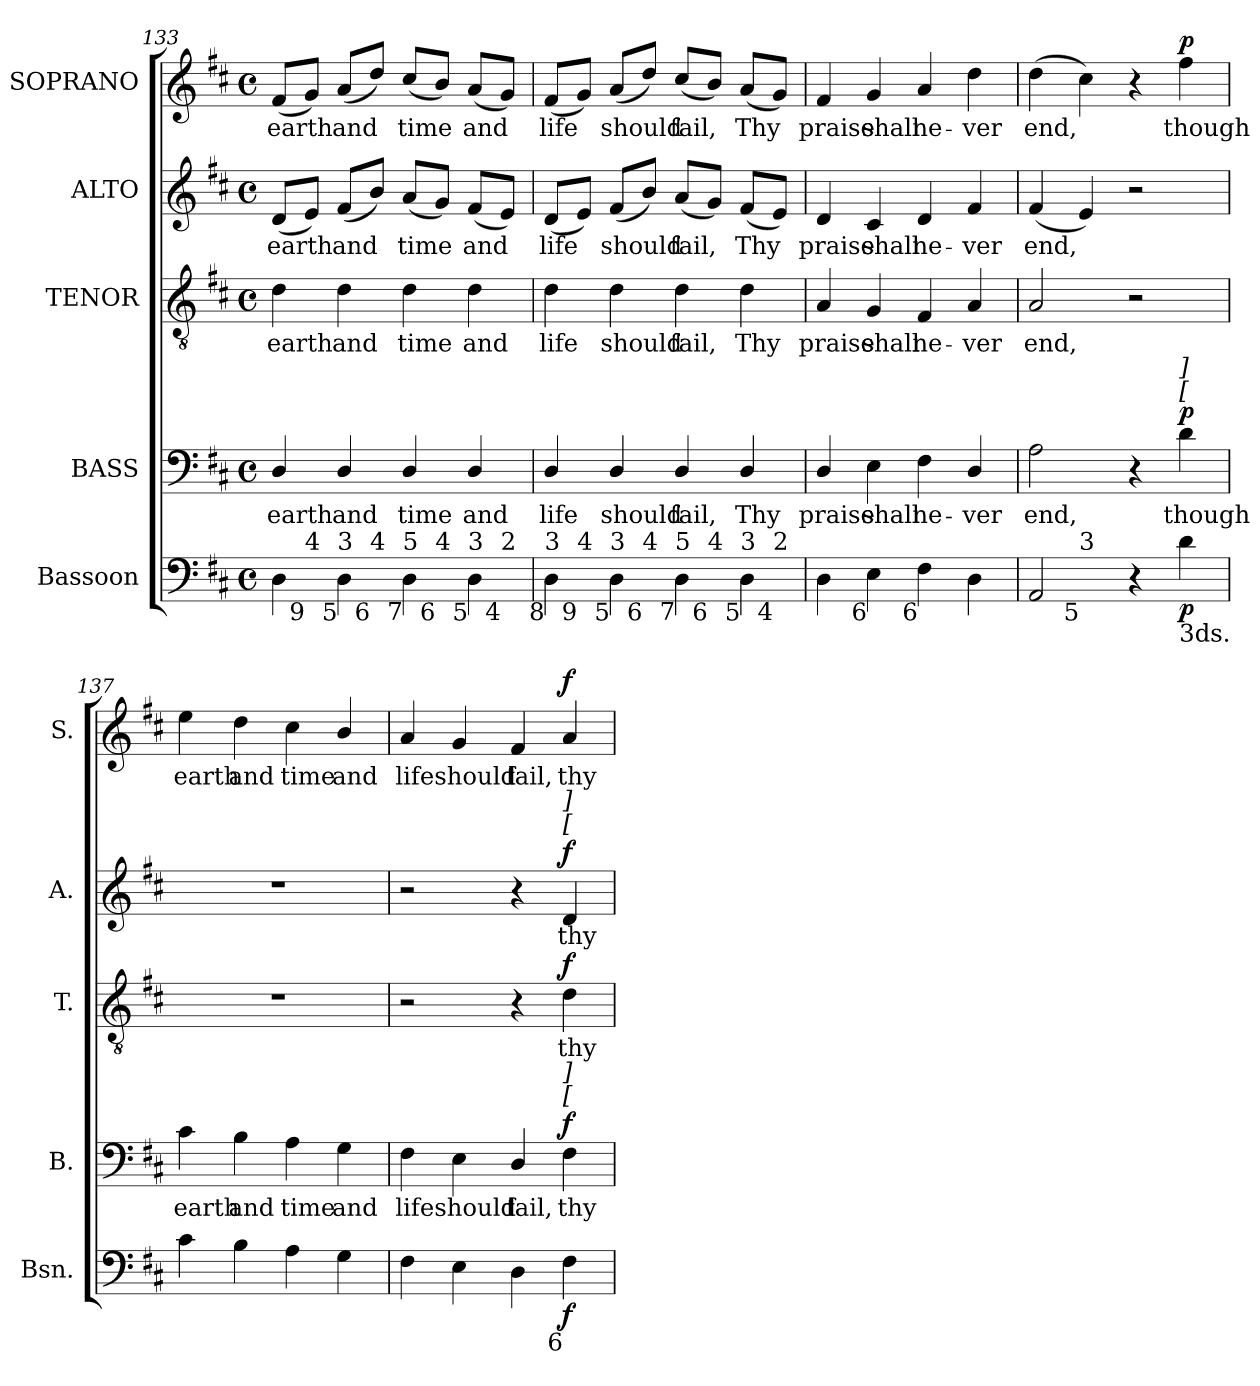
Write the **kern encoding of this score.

**kern	**dynam	**kern	**text	**dynam	**kern	**text	**dynam	**kern	**text	**dynam	**kern	**text	**dynam
*part5	*part5	*part4	*part4	*part4	*part3	*part3	*part3	*part2	*part2	*part2	*part1	*part1	*part1
*staff5	*staff5	*staff4	*staff4	*staff4	*staff3	*staff3	*staff3	*staff2	*staff2	*staff2	*staff1	*staff1	*staff1
*I"Bassoon	*	*I"BASS	*	*	*I"TENOR	*	*	*I"ALTO	*	*	*I"SOPRANO	*	*
*I'Bsn.	*	*I'B.	*	*	*I'T.	*	*	*I'A.	*	*	*I'S.	*	*
*clefF4	*	*clefF4	*	*	*clefGv2	*	*	*clefG2	*	*	*clefG2	*	*
*	*	*	*	*	*ITrd7c12	*	*	*	*	*	*	*	*
*k[f#c#]	*	*k[f#c#]	*	*	*k[f#c#]	*	*	*k[f#c#]	*	*	*k[f#c#]	*	*
*D:	*	*D:	*	*	*D:	*	*	*D:	*	*	*D:	*	*
*M4/4	*	*M4/4	*	*	*M4/4	*	*	*M4/4	*	*	*M4/4	*	*
*met(c)	*	*met(c)	*	*	*met(c)	*	*	*met(c)	*	*	*met(c)	*	*
=133	=133	=133	=133	=133	=133	=133	=133	=133	=133	=133	=133	=133	=133
!	!	!	!LO:LY:b:color=#000000	!	!	!	!	!	!	!	!	!	!
!	!	!	!	!	!	!LO:LY:b:color=#000000	!	!	!	!	!	!	!
!	!	!	!	!	!	!	!	!	!LO:LY:b:color=#000000	!	!	!	!
!LO:TX:b:rj:t=8	!	!	!	!	!	!	!	!	!	!	!	!	!
!LO:TX:t=3	!	!	!	!	!	!	!	!	!	!	!	!	!
!	!	!	!	!	!	!	!	!	!	!	!	!LO:LY:b:color=#000000	!
*^	*	*	*	*	*	*	*	*	*	*	*	*	*
*	*^	*	*	*	*	*	*	*	*	*	*	*	*	*
*	*	*^	*	*	*	*	*	*	*	*	*	*	*	*	*
4Di\	8ryy	4.ryy	2ryy	.	4Di/	earth	.	4Di\	earth	.	(8di/L	earth	.	(8f#i/L	earth	.
!	!LO:TX:b:rj:t=9	!	!	!	!	!	!	!	!	!	!	!	!	!	!	!
!	!LO:TX:t=4	!	!	!	!	!	!	!	!	!	!	!	!	!	!	!
.	2..ryy	.	.	.	.	.	.	.	.	.	8ei/J)	.	.	8gi/J)	.	.
!	!	!	!	!	!	!LO:LY:b:color=#000000	!	!	!	!	!	!	!	!	!	!
!	!	!	!	!	!	!	!	!	!LO:LY:b:color=#000000	!	!	!	!	!	!	!
!	!	!	!	!	!	!	!	!	!	!	!	!LO:LY:b:color=#000000	!	!	!	!
!LO:TX:b:rj:t=5	!	!	!	!	!	!	!	!	!	!	!	!	!	!	!	!
!LO:TX:t=3	!	!	!	!	!	!	!	!	!	!	!	!	!	!	!	!
!	!	!	!	!	!	!	!	!	!	!	!	!	!	!	!LO:LY:b:color=#000000	!
4Di\	.	.	.	.	4Di/	and	.	4Di\	and	.	(8f#i/L	and	.	(8ai/L	and	.
!	!	!LO:TX:b:rj:t=6	!	!	!	!	!	!	!	!	!	!	!	!	!	!
!	!	!LO:TX:t=4	!	!	!	!	!	!	!	!	!	!	!	!	!	!
.	.	2ryy	.	.	.	.	.	.	.	.	8bi/J)	.	.	8ddi/J)	.	.
!	!	!	!	!	!	!LO:LY:b:color=#000000	!	!	!	!	!	!	!	!	!	!
!	!	!	!	!	!	!	!	!	!LO:LY:b:color=#000000	!	!	!	!	!	!	!
!	!	!	!	!	!	!	!	!	!	!	!	!LO:LY:b:color=#000000	!	!	!	!
!LO:TX:b:rj:t=7	!	!	!	!	!	!	!	!	!	!	!	!	!	!	!	!
!LO:TX:t=5	!	!	!	!	!	!	!	!	!	!	!	!	!	!	!	!
!	!	!	!	!	!	!	!	!	!	!	!	!	!	!	!LO:LY:b:color=#000000	!
4Di\	.	.	8ryy	.	4Di/	time	.	4Di\	time	.	(8ai/L	time	.	(8cc#i/L	time	.
!	!	!	!LO:TX:b:rj:t=6	!	!	!	!	!	!	!	!	!	!	!	!	!
!	!	!	!LO:TX:t=4	!	!	!	!	!	!	!	!	!	!	!	!	!
.	.	.	4.ryy	.	.	.	.	.	.	.	8gi/J)	.	.	8bi/J)	.	.
!	!	!	!	!	!	!LO:LY:b:color=#000000	!	!	!	!	!	!	!	!	!	!
!	!	!	!	!	!	!	!	!	!LO:LY:b:color=#000000	!	!	!	!	!	!	!
!	!	!	!	!	!	!	!	!	!	!	!	!LO:LY:b:color=#000000	!	!	!	!
!LO:TX:b:rj:t=5	!	!	!	!	!	!	!	!	!	!	!	!	!	!	!	!
!LO:TX:t=3	!	!	!	!	!	!	!	!	!	!	!	!	!	!	!	!
!	!	!	!	!	!	!	!	!	!	!	!	!	!	!	!LO:LY:b:color=#000000	!
4Di\	.	.	.	.	4Di/	and	.	4Di\	and	.	(8f#i/L	and	.	(8ai/L	and	.
!	!	!LO:TX:b:rj:t=4	!	!	!	!	!	!	!	!	!	!	!	!	!	!
!	!	!LO:TX:t=2	!	!	!	!	!	!	!	!	!	!	!	!	!	!
.	.	8ryy	.	.	.	.	.	.	.	.	8ei/J)	.	.	8gi/J)	.	.
=134	=134	=134	=134	=134	=134	=134	=134	=134	=134	=134	=134	=134	=134	=134	=134	=134
!	!	!	!	!	!	!LO:LY:b:color=#000000	!	!	!	!	!	!	!	!	!	!
!	!	!	!	!	!	!	!	!	!LO:LY:b:color=#000000	!	!	!	!	!	!	!
!	!	!	!	!	!	!	!	!	!	!	!	!LO:LY:b:color=#000000	!	!	!	!
!LO:TX:b:rj:t=8	!	!	!	!	!	!	!	!	!	!	!	!	!	!	!	!
!LO:TX:t=3	!	!	!	!	!	!	!	!	!	!	!	!	!	!	!	!
!	!	!	!	!	!	!	!	!	!	!	!	!	!	!	!LO:LY:b:color=#000000	!
4Di\	8ryy	4.ryy	2ryy	.	4Di/	life	.	4Di\	life	.	(8di/L	life	.	(8f#i/L	life	.
!	!LO:TX:b:rj:t=9	!	!	!	!	!	!	!	!	!	!	!	!	!	!	!
!	!LO:TX:t=4	!	!	!	!	!	!	!	!	!	!	!	!	!	!	!
.	2..ryy	.	.	.	.	.	.	.	.	.	8ei/J)	.	.	8gi/J)	.	.
!	!	!	!	!	!	!LO:LY:b:color=#000000	!	!	!	!	!	!	!	!	!	!
!	!	!	!	!	!	!	!	!	!LO:LY:b:color=#000000	!	!	!	!	!	!	!
!	!	!	!	!	!	!	!	!	!	!	!	!LO:LY:b:color=#000000	!	!	!	!
!LO:TX:b:rj:t=5	!	!	!	!	!	!	!	!	!	!	!	!	!	!	!	!
!LO:TX:t=3	!	!	!	!	!	!	!	!	!	!	!	!	!	!	!	!
!	!	!	!	!	!	!	!	!	!	!	!	!	!	!	!LO:LY:b:color=#000000	!
4Di\	.	.	.	.	4Di/	should	.	4Di\	should	.	(8f#i/L	should	.	(8ai/L	should	.
!	!	!LO:TX:b:rj:t=6	!	!	!	!	!	!	!	!	!	!	!	!	!	!
!	!	!LO:TX:t=4	!	!	!	!	!	!	!	!	!	!	!	!	!	!
.	.	2ryy	.	.	.	.	.	.	.	.	8bi/J)	.	.	8ddi/J)	.	.
!	!	!	!	!	!	!LO:LY:b:color=#000000	!	!	!	!	!	!	!	!	!	!
!	!	!	!	!	!	!	!	!	!LO:LY:b:color=#000000	!	!	!	!	!	!	!
!	!	!	!	!	!	!	!	!	!	!	!	!LO:LY:b:color=#000000	!	!	!	!
!LO:TX:b:rj:t=7	!	!	!	!	!	!	!	!	!	!	!	!	!	!	!	!
!LO:TX:t=5	!	!	!	!	!	!	!	!	!	!	!	!	!	!	!	!
!	!	!	!	!	!	!	!	!	!	!	!	!	!	!	!LO:LY:b:color=#000000	!
4Di\	.	.	8ryy	.	4Di/	fail,	.	4Di\	fail,	.	(8ai/L	fail,	.	(8cc#i/L	fail,	.
!	!	!	!LO:TX:b:rj:t=6	!	!	!	!	!	!	!	!	!	!	!	!	!
!	!	!	!LO:TX:t=4	!	!	!	!	!	!	!	!	!	!	!	!	!
.	.	.	4.ryy	.	.	.	.	.	.	.	8gi/J)	.	.	8bi/J)	.	.
!	!	!	!	!	!	!LO:LY:b:color=#000000	!	!	!	!	!	!	!	!	!	!
!	!	!	!	!	!	!	!	!	!LO:LY:b:color=#000000	!	!	!	!	!	!	!
!	!	!	!	!	!	!	!	!	!	!	!	!LO:LY:b:color=#000000	!	!	!	!
!LO:TX:b:rj:t=5	!	!	!	!	!	!	!	!	!	!	!	!	!	!	!	!
!LO:TX:t=3	!	!	!	!	!	!	!	!	!	!	!	!	!	!	!	!
!	!	!	!	!	!	!	!	!	!	!	!	!	!	!	!LO:LY:b:color=#000000	!
4Di\	.	.	.	.	4Di/	Thy	.	4Di\	Thy	.	(8f#i/L	Thy	.	(8ai/L	Thy	.
!	!	!LO:TX:b:rj:t=4	!	!	!	!	!	!	!	!	!	!	!	!	!	!
!	!	!LO:TX:t=2	!	!	!	!	!	!	!	!	!	!	!	!	!	!
.	.	8ryy	.	.	.	.	.	.	.	.	8ei/J)	.	.	8gi/J)	.	.
*v	*v	*v	*v	*	*	*	*	*	*	*	*	*	*	*	*	*
=135	=135	=135	=135	=135	=135	=135	=135	=135	=135	=135	=135	=135	=135
*^	*	*	*	*	*	*	*	*	*	*	*	*	*
*	*^	*	*	*	*	*	*	*	*	*	*	*	*	*
*	*	*^	*	*	*	*	*	*	*	*	*	*	*	*	*
!	!	!	!	!	!	!LO:LY:b:color=#000000	!	!	!	!	!	!	!	!	!	!
*v	*v	*v	*v	*	*	*	*	*	*	*	*	*	*	*	*	*
*^	*	*	*	*	*	*	*	*	*	*	*	*	*
*	*^	*	*	*	*	*	*	*	*	*	*	*	*	*
*	*	*^	*	*	*	*	*	*	*	*	*	*	*	*	*
!	!	!	!	!	!	!	!	!	!LO:LY:b:color=#000000	!	!	!	!	!	!	!
*v	*v	*v	*v	*	*	*	*	*	*	*	*	*	*	*	*	*
*^	*	*	*	*	*	*	*	*	*	*	*	*	*
*	*^	*	*	*	*	*	*	*	*	*	*	*	*	*
*	*	*^	*	*	*	*	*	*	*	*	*	*	*	*	*
!	!	!	!	!	!	!	!	!	!	!	!	!LO:LY:b:color=#000000	!	!	!	!
*v	*v	*v	*v	*	*	*	*	*	*	*	*	*	*	*	*	*
*^	*	*	*	*	*	*	*	*	*	*	*	*	*
*	*^	*	*	*	*	*	*	*	*	*	*	*	*	*
*	*	*^	*	*	*	*	*	*	*	*	*	*	*	*	*
!	!	!	!	!	!	!	!	!	!	!	!	!	!	!	!LO:LY:b:color=#000000	!
*v	*v	*v	*v	*	*	*	*	*	*	*	*	*	*	*	*	*
4Di\	.	4Di/	praise	.	4AAi/	praise	.	4di/	praise	.	4f#i/	praise	.
!	!	!	!LO:LY:b:color=#000000	!	!	!	!	!	!	!	!	!	!
!	!	!	!	!	!	!LO:LY:b:color=#000000	!	!	!	!	!	!	!
!	!	!	!	!	!	!	!	!	!LO:LY:b:color=#000000	!	!	!	!
!LO:TX:b:rj:t=6	!	!	!	!	!	!	!	!	!	!	!	!	!
!	!	!	!	!	!	!	!	!	!	!	!	!LO:LY:b:color=#000000	!
4Ei\	.	4Ei\	shall	.	4GGi/	shall	.	4c#i/	shall	.	4gi/	shall	.
!	!	!	!LO:LY:b:color=#000000	!	!	!	!	!	!	!	!	!	!
!	!	!	!	!	!	!LO:LY:b:color=#000000	!	!	!	!	!	!	!
!	!	!	!	!	!	!	!	!	!LO:LY:b:color=#000000	!	!	!	!
!LO:TX:b:rj:t=6	!	!	!	!	!	!	!	!	!	!	!	!	!
!	!	!	!	!	!	!	!	!	!	!	!	!LO:LY:b:color=#000000	!
4F#i\	.	4F#i\	ne-	.	4FF#i/	ne-	.	4di/	ne-	.	4ai/	ne-	.
!	!	!	!LO:LY:b:color=#000000	!	!	!	!	!	!	!	!	!	!
!	!	!	!	!	!	!LO:LY:b:color=#000000	!	!	!	!	!	!	!
!	!	!	!	!	!	!	!	!	!LO:LY:b:color=#000000	!	!	!	!
!	!	!	!	!	!	!	!	!	!	!	!	!LO:LY:b:color=#000000	!
4Di\	.	4Di/	-ver	.	4AAi/	-ver	.	4f#i/	-ver	.	4ddi\	-ver	.
=136	=136	=136	=136	=136	=136	=136	=136	=136	=136	=136	=136	=136	=136
!	!	!	!LO:LY:b:color=#000000	!	!	!	!	!	!	!	!	!	!
!	!	!	!	!	!	!LO:LY:b:color=#000000	!	!	!	!	!	!	!
!	!	!	!	!	!	!	!	!	!LO:LY:b:color=#000000	!	!	!	!
!LO:TX:b:rj:t=6	!	!	!	!	!	!	!	!	!	!	!	!	!
!LO:TX:t=4	!	!	!	!	!	!	!	!	!	!	!	!	!
!	!	!	!	!	!	!	!	!	!	!	!	!LO:LY:b:color=#000000	!
*^	*	*	*	*	*	*	*	*	*	*	*	*	*
2AAi/	4ryy	.	2Ai\	end,	.	2AAi/	end,	.	(4f#i/	end,	.	(4ddi\	end,	.
!	!LO:TX:b:rj:t=5	!	!	!	!	!	!	!	!	!	!	!	!	!
!	!LO:TX:t=3	!	!	!	!	!	!	!	!	!	!	!	!	!
.	2.ryy	.	.	.	.	.	.	.	4ei/)	.	.	4cc#i\)	.	.
4r	.	.	4r	.	.	2r	.	.	2r	.	.	4r	.	.
!	!	!	!	!LO:LY:b:color=#000000	!	!	!	!	!	!	!	!	!	!
!	!	!	!LO:TX:a:i:t=[	!	!	!	!	!	!	!	!	!	!	!
!	!	!	!LO:TX:a:i:t=]	!	!	!	!	!	!	!	!	!	!	!
!LO:TX:b:t=3ds.	!	!	!	!	!	!	!	!	!	!	!	!	!	!
!	!	!	!	!	!	!	!	!	!	!	!	!	!LO:LY:b:color=#000000	!
4di\	.	p	4di\	though	p	.	.	.	.	.	.	4ff#i\	though	p
*v	*v	*	*	*	*	*	*	*	*	*	*	*	*	*
!!LO:PB:g=z
=137	=137	=137	=137	=137	=137	=137	=137	=137	=137	=137	=137	=137	=137
*^	*	*	*	*	*	*	*	*	*	*	*	*	*
!	!	!	!	!LO:LY:b:color=#000000	!	!	!	!	!	!	!	!	!	!
*v	*v	*	*	*	*	*	*	*	*	*	*	*	*	*
*^	*	*	*	*	*	*	*	*	*	*	*	*	*
!	!	!	!	!	!	!	!	!	!	!	!	!	!LO:LY:b:color=#000000	!
*v	*v	*	*	*	*	*	*	*	*	*	*	*	*	*
4c#i\	.	4c#i\	earth	.	1r	.	.	1r	.	.	4eei\	earth	.
!	!	!	!LO:LY:b:color=#000000	!	!	!	!	!	!	!	!	!	!
!	!	!	!	!	!	!	!	!	!	!	!	!LO:LY:b:color=#000000	!
4Bi\	.	4Bi\	and	.	.	.	.	.	.	.	4ddi\	and	.
!	!	!	!LO:LY:b:color=#000000	!	!	!	!	!	!	!	!	!	!
!	!	!	!	!	!	!	!	!	!	!	!	!LO:LY:b:color=#000000	!
4Ai\	.	4Ai\	time	.	.	.	.	.	.	.	4cc#i\	time	.
!	!	!	!LO:LY:b:color=#000000	!	!	!	!	!	!	!	!	!	!
!	!	!	!	!	!	!	!	!	!	!	!	!LO:LY:b:color=#000000	!
4Gi\	.	4Gi\	and	.	.	.	.	.	.	.	4bi/	and	.
=138	=138	=138	=138	=138	=138	=138	=138	=138	=138	=138	=138	=138	=138
!	!	!	!LO:LY:b:color=#000000	!	!	!	!	!	!	!	!	!	!
!	!	!	!	!	!	!	!	!	!	!	!	!LO:LY:b:color=#000000	!
4F#i\	.	4F#i\	life	.	2r	.	.	2r	.	.	4ai/	life	.
!	!	!	!LO:LY:b:color=#000000	!	!	!	!	!	!	!	!	!	!
!	!	!	!	!	!	!	!	!	!	!	!	!LO:LY:b:color=#000000	!
4Ei\	.	4Ei\	should	.	.	.	.	.	.	.	4gi/	should	.
!	!	!	!LO:LY:b:color=#000000	!	!	!	!	!	!	!	!	!	!
!	!	!	!	!	!	!	!	!	!	!	!	!LO:LY:b:color=#000000	!
4Di\	.	4Di/	fail,	.	4r	.	.	4r	.	.	4f#i/	fail,	.
!	!	!	!LO:LY:b:color=#000000	!	!	!	!	!	!	!	!	!	!
!	!	!	!	!	!	!LO:LY:b:color=#000000	!	!	!	!	!	!	!
!	!	!	!	!	!	!	!	!	!LO:LY:b:color=#000000	!	!	!	!
!	!	!	!	!	!	!	!	!LO:TX:a:i:t=[	!	!	!	!	!
!	!	!	!	!	!	!	!	!LO:TX:a:i:t=]	!	!	!	!	!
!	!	!LO:TX:a:i:t=[	!	!	!	!	!	!	!	!	!	!	!
!	!	!LO:TX:a:i:t=]	!	!	!	!	!	!	!	!	!	!	!
!LO:TX:b:rj:t=6	!	!	!	!	!	!	!	!	!	!	!	!	!
!	!	!	!	!	!	!	!	!	!	!	!	!LO:LY:b:color=#000000	!
4F#i\	f	4F#i\	thy	f	4Di\	thy	f	4di/	thy	f	4ai/	thy	f
=	=	=	=	=	=	=	=	=	=	=	=	=	=
*-	*-	*-	*-	*-	*-	*-	*-	*-	*-	*-	*-	*-	*-
